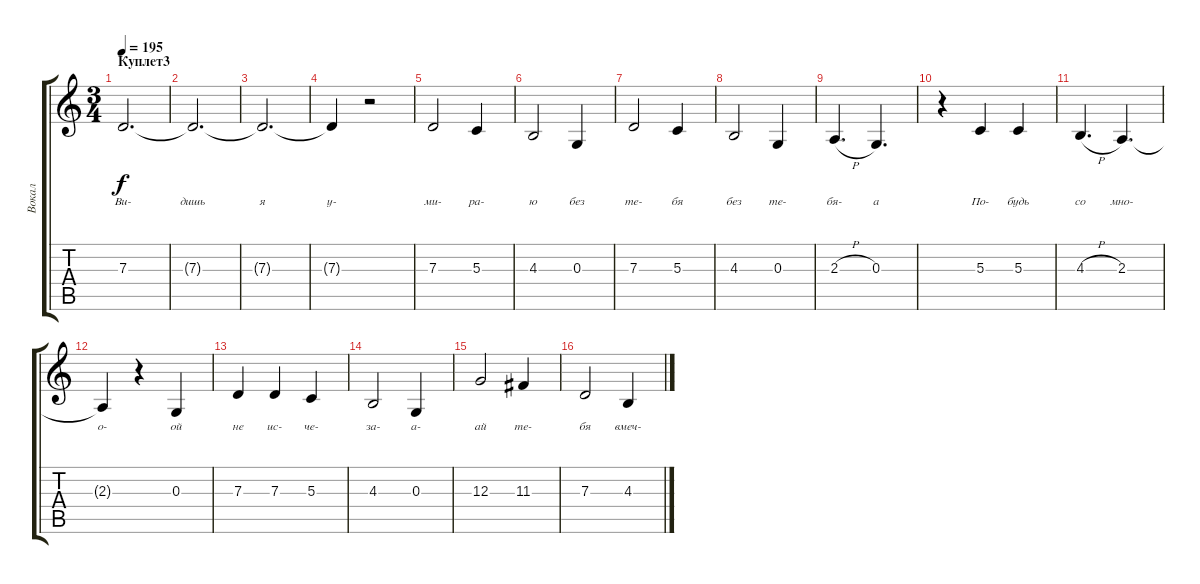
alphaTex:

\track ("Вокал" "Вокал") {instrument lead2sawtooth}
\staff {score tabs}
\tuning (E4 B3 G3 D3 A2 E2) {hide}
\ts (3 4)
\section ("" "Куплет3")
\tempo 195
\clef g2
\ks c
7.3.2{d lyrics (0 "Ви-") lyrics (1 "") lyrics (2 "") lyrics (3 "") lyrics (4 "") dy f} |
7.3{t}.2{d lyrics (0 "дишь") lyrics (1 "") lyrics (2 "") lyrics (3 "") lyrics (4 "")} |
7.3{t}.2{d lyrics (0 "я") lyrics (1 "") lyrics (2 "") lyrics (3 "") lyrics (4 "")} |
7.3{t}.4{lyrics (0 "у-") lyrics (1 "") lyrics (2 "") lyrics (3 "") lyrics (4 "")} r.2 |
7.3.2{lyrics (0 "ми-") lyrics (1 "") lyrics (2 "") lyrics (3 "") lyrics (4 "")} 5.3.4{lyrics (0 "ра-") lyrics (1 "") lyrics (2 "") lyrics (3 "") lyrics (4 "")} |
4.3.2{lyrics (0 "ю") lyrics (1 "") lyrics (2 "") lyrics (3 "") lyrics (4 "")} 0.3.4{lyrics (0 "без") lyrics (1 "") lyrics (2 "") lyrics (3 "") lyrics (4 "")} |
7.3.2{lyrics (0 "те-") lyrics (1 "") lyrics (2 "") lyrics (3 "") lyrics (4 "")} 5.3.4{lyrics (0 "бя") lyrics (1 "") lyrics (2 "") lyrics (3 "") lyrics (4 "")} |
4.3.2{lyrics (0 "без") lyrics (1 "") lyrics (2 "") lyrics (3 "") lyrics (4 "")} 0.3.4{lyrics (0 "те-") lyrics (1 "") lyrics (2 "") lyrics (3 "") lyrics (4 "")} |
2.3{h}.4{d lyrics (0 "бя-") lyrics (1 "") lyrics (2 "") lyrics (3 "") lyrics (4 "")} 0.3.4{d lyrics (0 "а") lyrics (1 "") lyrics (2 "") lyrics (3 "") lyrics (4 "")} |
r.4 5.3.4{lyrics (0 "По-") lyrics (1 "") lyrics (2 "") lyrics (3 "") lyrics (4 "")} 5.3.4{lyrics (0 "будь") lyrics (1 "") lyrics (2 "") lyrics (3 "") lyrics (4 "")} |
4.3{h}.4{d lyrics (0 "со") lyrics (1 "") lyrics (2 "") lyrics (3 "") lyrics (4 "")} 2.3.4{d lyrics (0 "мно-") lyrics (1 "") lyrics (2 "") lyrics (3 "") lyrics (4 "")} |
2.3{t}.4{lyrics (0 "о-") lyrics (1 "") lyrics (2 "") lyrics (3 "") lyrics (4 "")} r.4 0.3.4{lyrics (0 "ой") lyrics (1 "") lyrics (2 "") lyrics (3 "") lyrics (4 "")} |
7.3.4{lyrics (0 "не") lyrics (1 "") lyrics (2 "") lyrics (3 "") lyrics (4 "")} 7.3.4{lyrics (0 "ис-") lyrics (1 "") lyrics (2 "") lyrics (3 "") lyrics (4 "")} 5.3.4{lyrics (0 "че-") lyrics (1 "") lyrics (2 "") lyrics (3 "") lyrics (4 "")} |
4.3.2{lyrics (0 "за-") lyrics (1 "") lyrics (2 "") lyrics (3 "") lyrics (4 "")} 0.3.4{lyrics (0 "а-") lyrics (1 "") lyrics (2 "") lyrics (3 "") lyrics (4 "")} |
12.3.2{lyrics (0 "ай") lyrics (1 "") lyrics (2 "") lyrics (3 "") lyrics (4 "")} 11.3.4{lyrics (0 "те-") lyrics (1 "") lyrics (2 "") lyrics (3 "") lyrics (4 "")} |
7.3.2{lyrics (0 "бя") lyrics (1 "") lyrics (2 "") lyrics (3 "") lyrics (4 "")} 4.3.4{lyrics (0 "вмеч-") lyrics (1 "") lyrics (2 "") lyrics (3 "") lyrics (4 "")}
